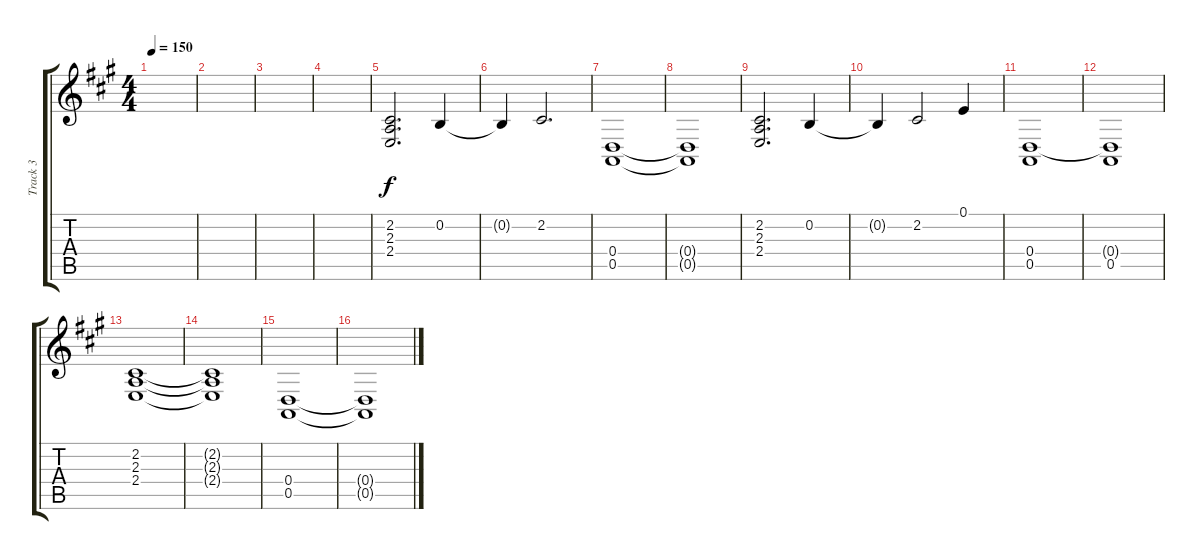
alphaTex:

\track ("Track 3" "Track 3") {instrument acousticgrandpiano}
\staff {score tabs}
\tuning (E4 B3 G3 D3 A2 E2) {hide}
\ts (4 4)
\tempo 150
\clef g2
\ks a
|
|
|
|
(2.2 2.3 2.4).2{d} 0.2.4 |
0.2{t}.4 2.2.2{d} |
(0.4 0.5).1 |
(0.4{t} 0.5{t}).1 |
(2.2 2.3 2.4).2{d} 0.2.4 |
0.2{t}.4 2.2.2 0.1.4 |
(0.4 0.5).1 |
(0.4{t} 0.5).1 |
(2.2 2.3 2.4).1 |
(2.2{t} 2.3{t} 2.4{t}).1 |
(0.4 0.5).1 |
(0.4{t} 0.5{t}).1
